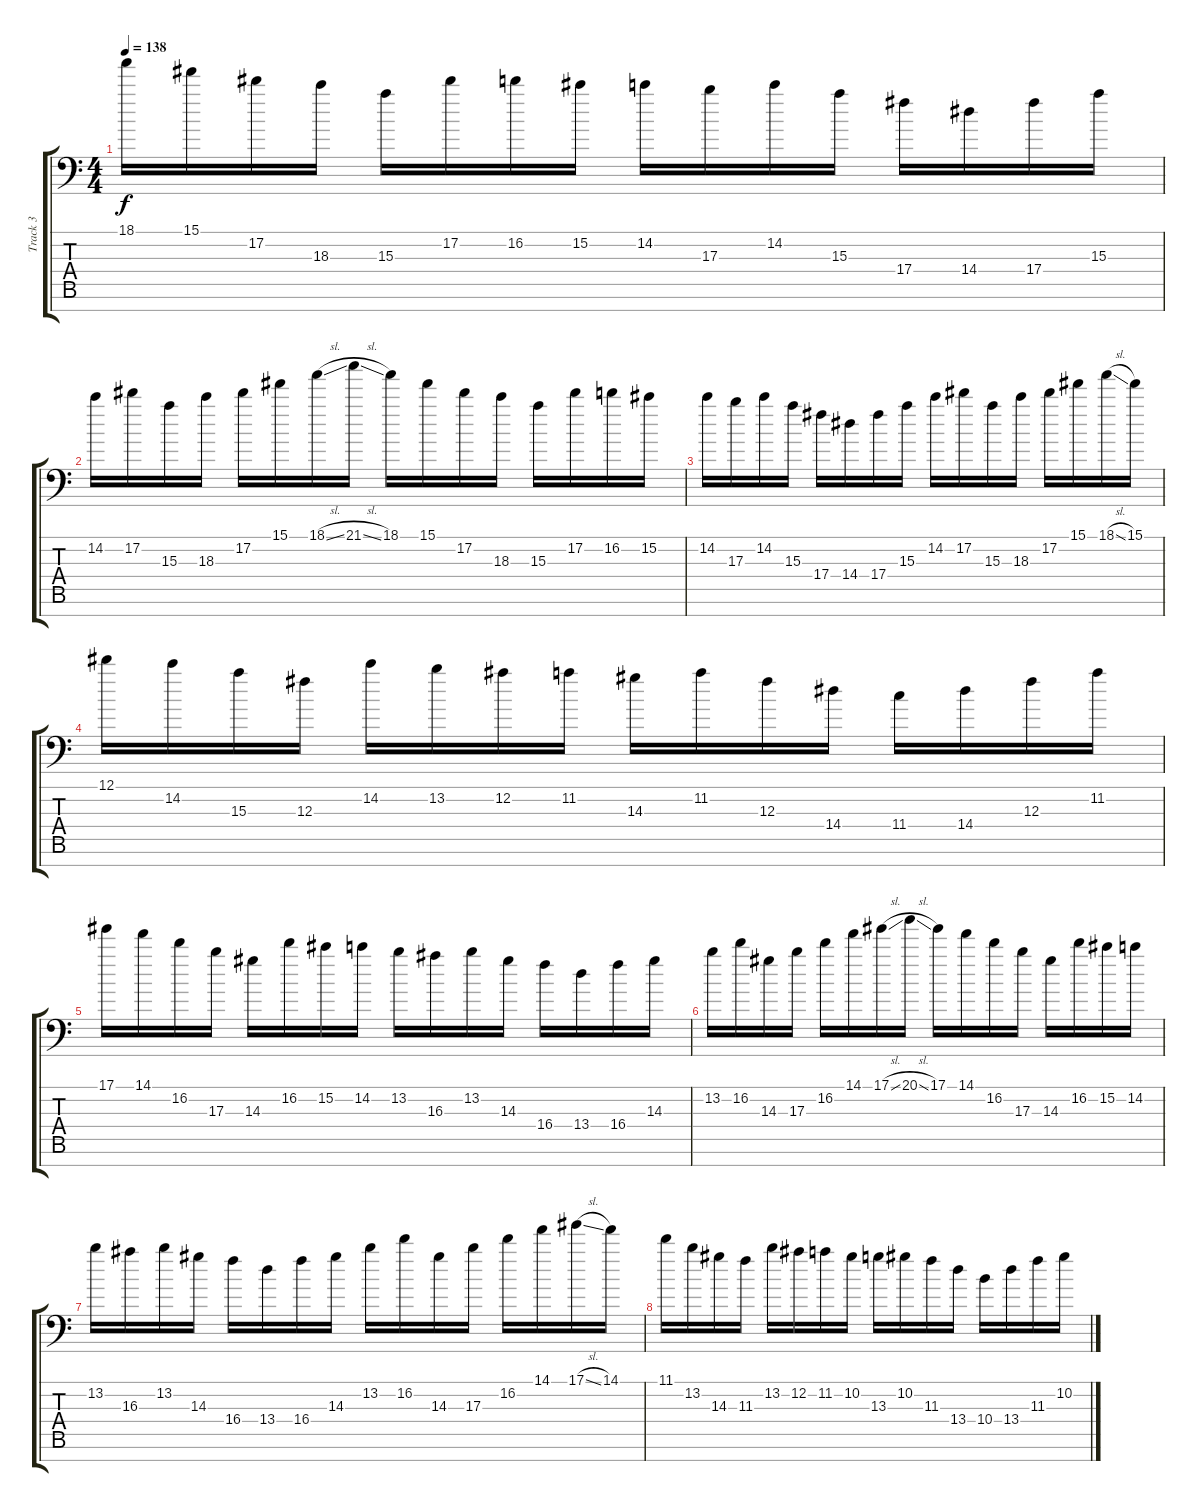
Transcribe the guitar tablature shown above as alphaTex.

\track ("Track 3" "Track 3") {instrument distortionguitar}
\staff {score tabs}
\tuning (Eb4 Bb3 Gb3 Db3 Ab2 Eb2 Bb1) {hide}
\ts (4 4)
\tempo 138
\clef f4
\ks c
18.1.16{dy f} 15.1.16 17.2.16 18.3.16 15.3.16 17.2.16 16.2.16 15.2.16 14.2.16 17.3.16 14.2.16 15.3.16 17.4.16 14.4.16 17.4.16 15.3.16 |
14.2.16 17.2.16 15.3.16 18.3.16 17.2.16 15.1.16 18.1{sl}.16 21.1{sl}.16 18.1.16 15.1.16 17.2.16 18.3.16 15.3.16 17.2.16 16.2.16 15.2.16 |
14.2.16 17.3.16 14.2.16 15.3.16 17.4.16 14.4.16 17.4.16 15.3.16 14.2.16 17.2.16 15.3.16 18.3.16 17.2.16 15.1.16 18.1{sl}.16 15.1.16 |
12.1.16 14.2.16 15.3.16 12.3.16 14.2.16 13.2.16 12.2.16 11.2.16 14.3.16 11.2.16 12.3.16 14.4.16 11.4.16 14.4.16 12.3.16 11.2.16 |
17.1.16 14.1.16 16.2.16 17.3.16 14.3.16 16.2.16 15.2.16 14.2.16 13.2.16 16.3.16 13.2.16 14.3.16 16.4.16 13.4.16 16.4.16 14.3.16 |
13.2.16 16.2.16 14.3.16 17.3.16 16.2.16 14.1.16 17.1{sl}.16 20.1{sl}.16 17.1.16 14.1.16 16.2.16 17.3.16 14.3.16 16.2.16 15.2.16 14.2.16 |
13.2.16 16.3.16 13.2.16 14.3.16 16.4.16 13.4.16 16.4.16 14.3.16 13.2.16 16.2.16 14.3.16 17.3.16 16.2.16 14.1.16 17.1{sl}.16 14.1.16 |
11.1.16 13.2.16 14.3.16 11.3.16 13.2.16 12.2.16 11.2.16 10.2.16 13.3.16 10.2.16 11.3.16 13.4.16 10.4.16 13.4.16 11.3.16 10.2.16
